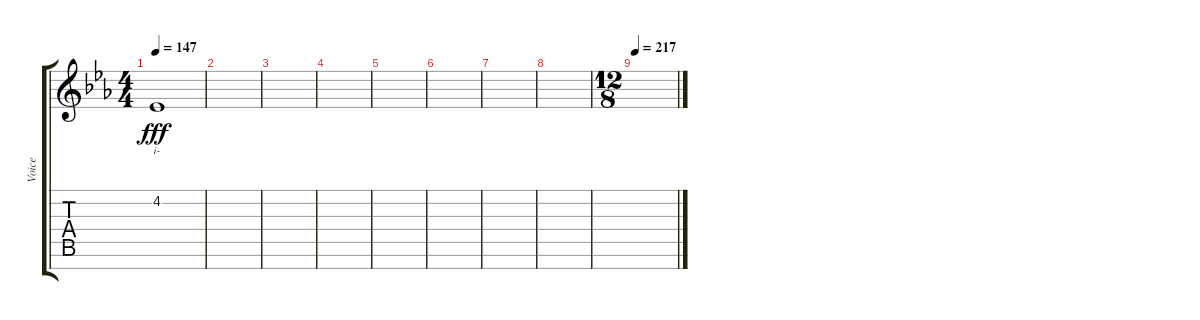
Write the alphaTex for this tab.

\track ("Voice" "Voice") {instrument synthvoice}
\staff {score tabs}
\tuning (E4 B3 G3 D3 A2 E2 B1) {hide}
\ts (4 4)
\tempo 147
\clef g2
\ks eb
4.2{t}.1{lyrics (0 "i-") lyrics (1 "") lyrics (2 "") lyrics (3 "") lyrics (4 "") dy fff} |
|
|
|
|
|
|
|
\ts (12 8)
\tempo 217
